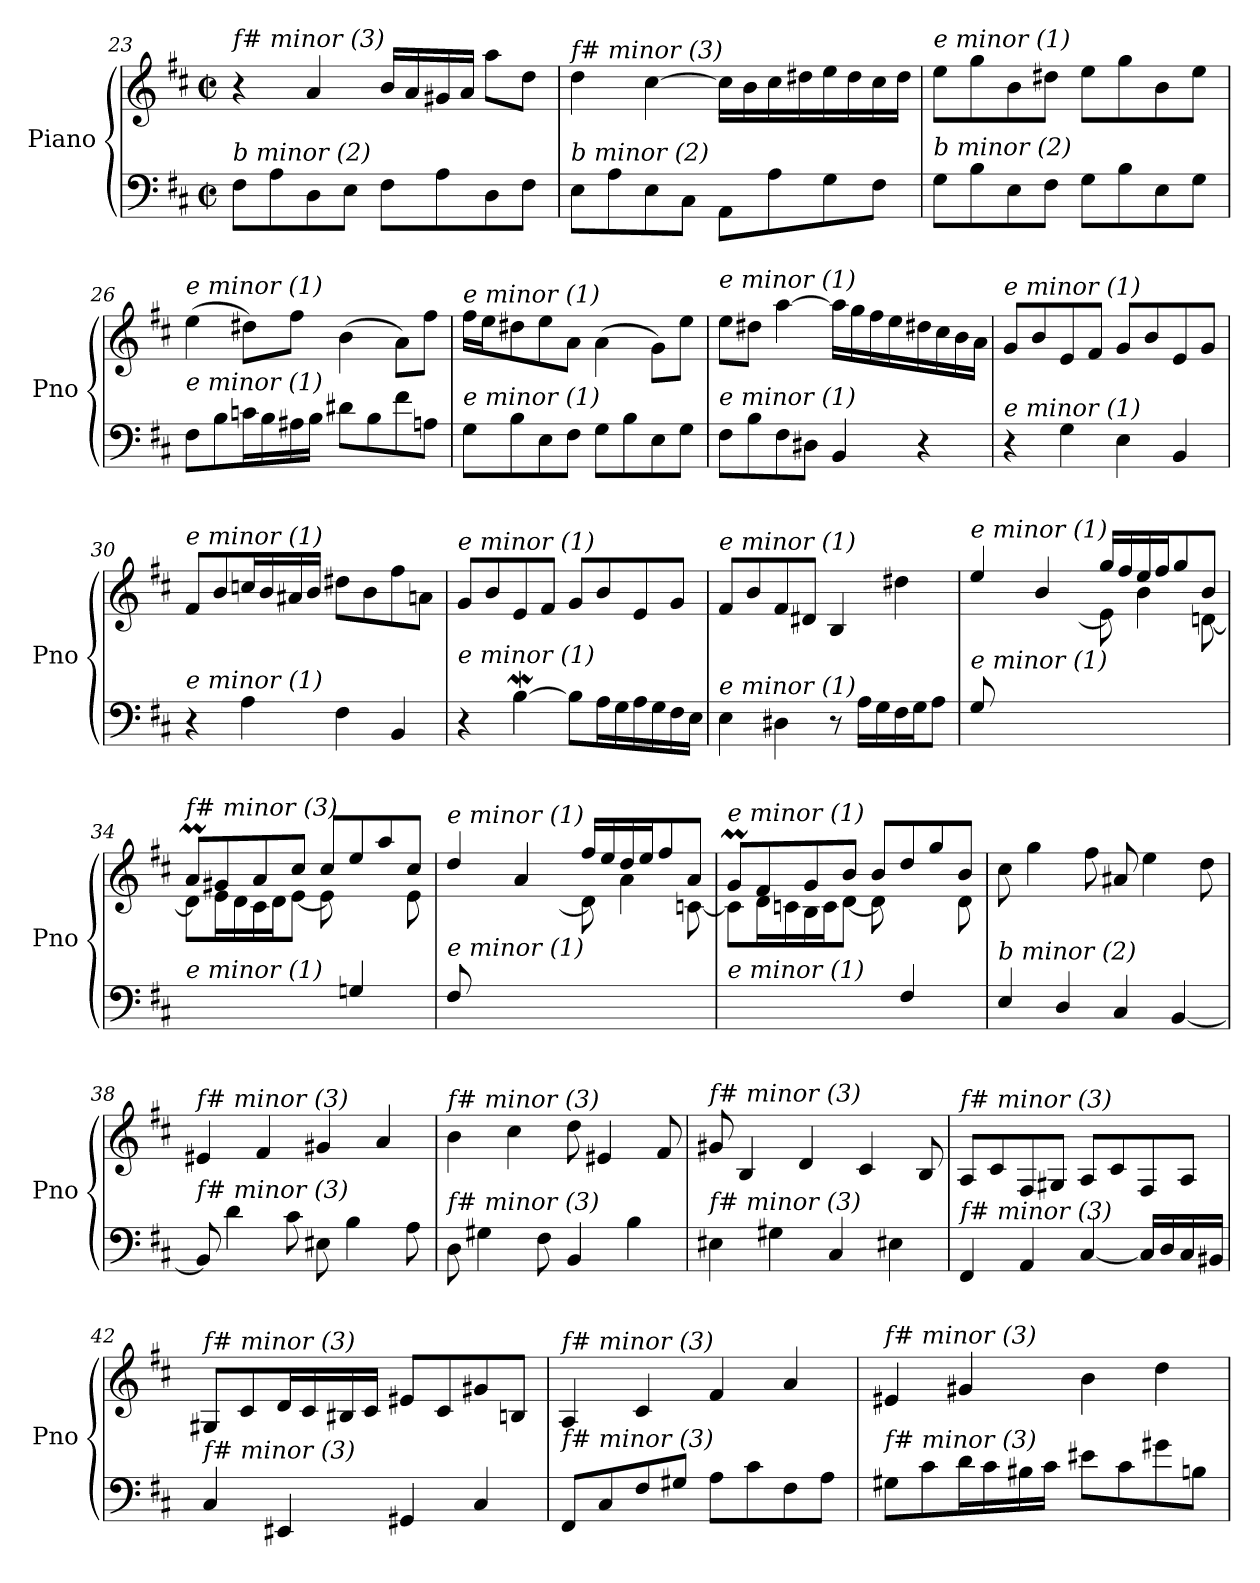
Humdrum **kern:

**kern	**kern
*part1	*part1
*staff2	*staff1
*I"Piano	*
*I'Pno	*
*clefF4	*clefG2
*k[f#c#]	*k[f#c#]
*M2/2	*M2/2
*met(c|)	*met(c|)
=23	=23
!	!LO:TX:i:t=f# minor (3)
!LO:TX:i:t=b minor (2)	!
8F#\L	4r
8A\	.
8D\	4a/
8E\J	.
8F#\L	16b/LL
.	16a/
8A\	16g#X/
.	16a/JJ
8D\	8aa\L
8F#\J	8dd\J
!!LO:PB:g=z
=24	=24
!	!LO:TX:i:t=f# minor (3)
!LO:TX:i:t=b minor (2)	!
8E\L	4dd\
8A\	.
8E\	[4cc#\
8C#\J	.
8AA\L	16cc#\LL]
.	16b\
8A\	16cc#\
.	16dd#X\
8G\	16ee\
.	16dd#\
8F#\J	16cc#\
.	16dd#\JJ
=25	=25
!	!LO:TX:i:t=e minor (1)
!LO:TX:i:t=b minor (2)	!
8G\L	8ee\L
8B\	8gg\
8E\	8b\
8F#\J	8dd#X\J
8G\L	8ee\L
8B\	8gg\
8E\	8b\
8G\J	8ee\J
=26	=26
!	!LO:TX:i:t=e minor (1)
!LO:TX:i:t=e minor (1)	!
8F#\L	(4ee\
8B\	.
16cn\L	8dd#X\L)
16B\	.
16A#X\	8ff#\J
16B\JJ	.
8d#X\L	(4b\
8B\	.
8f#\	8a\L)
8An\J	8ff#\J
=27	=27
!	!LO:TX:i:t=e minor (1)
!LO:TX:i:t=e minor (1)	!
8G\L	16ff#\LL
.	16ee\J
8B\	8dd#X\
8E\	8ee\
8F#\J	8a\J
8G\L	(4a\
8B\	.
8E\	8g\L)
8G\J	8ee\J
!!LO:LB:g=z
=28	=28
!	!LO:TX:i:t=e minor (1)
!LO:TX:i:t=e minor (1)	!
8F#\L	8ee\L
8B\	8dd#X\J
8F#\	[4aa\
8D#X\J	.
4BB/	16aa\LL]
.	16gg\
.	16ff#\
.	16ee\
4r	16dd#X\
.	16cc#\
.	16b\
.	16a\JJ
=29	=29
!	!LO:TX:i:t=e minor (1)
!LO:TX:i:t=e minor (1)	!
4r	8g/L
.	8b/
4G\	8e/
.	8f#/J
4E\	8g/L
.	8b/
4BB/	8e/
.	8g/J
=30	=30
!	!LO:TX:i:t=e minor (1)
!LO:TX:i:t=e minor (1)	!
4r	8f#/L
.	8b/
4A\	16ccn/L
.	16b/
.	16a#X/
.	16b/JJ
4F#\	8dd#X\L
.	8b\
4BB/	8ff#\
.	8an\J
=31	=31
!	!LO:TX:i:t=e minor (1)
!LO:TX:i:t=e minor (1)	!
4r	8g/L
.	8b/
[4BW\	8e/
.	8f#/J
8B\L]	8g/L
16A\L	8b/
16G\	.
16A\	8e/
16G\	.
16F#\	8g/J
16E\JJ	.
!!LO:LB:g=z
=32	=32
!	!LO:TX:i:t=e minor (1)
!LO:TX:i:t=e minor (1)	!
4E\	8f#/L
.	8b/
4D#X\	8f#/
.	8d#X/J
8r	4B/
16A\LL	.
16G\	.
16F#\	4dd#X\
16G\J	.
8A\J	.
=33	=33
*	*^
!	!LO:TX:i:t=e minor (1)	!
!LO:TX:i:t=e minor (1)	!	!
8G/L	4ee/	8ryy
2..ryy	.	16e\L
.	.	16f#\
.	4b/	16g\
.	.	16f#\J
.	.	[8e\J
.	16gg/LL	8e\]
.	16ff#/	.
.	16ee/	4b\
.	16ff#/J	.
.	8gg/	.
.	8b/J	[8dn\
=34	=34	=34
!	!LO:TX:i:t=f# minor (3)	!
!LO:TX:i:t=e minor (1)	!	!
2ryy	8aM/L	8d\L]
.	8g#X/	16e\L
.	.	16d\
.	8a/	16c#\
.	.	16d\J
.	8cc#/J	[8e\J
8ryy	8cc#/L	8e\]
4Gn/	8ee/	4ryy
.	8aa/	.
8ryy	8cc#/J	8e\
=35	=35	=35
!	!LO:TX:i:t=e minor (1)	!
!LO:TX:i:t=e minor (1)	!	!
8F#/L	4dd/	8ryy
2..ryy	.	16d\L
.	.	16e\
.	4a/	16f#\
.	.	16e\J
.	.	[8d\J
.	16ff#/LL	8d\]
.	16ee/	.
.	16dd/	4a\
.	16ee/J	.
.	8ff#/	.
.	8a/J	[8cn\
!!LO:LB:g=z	!!
=36	=36	=36
!	!LO:TX:i:t=e minor (1)	!
!LO:TX:i:t=e minor (1)	!	!
2ryy	8gM/L	8c\L]
.	8f#/	16d\L
.	.	16cn\
.	8g/	16B\
.	.	16c\J
.	8b/J	[8d\J
8ryy	8b/L	8d\]
4F#/	8dd/	4ryy
.	8gg/	.
8ryy	8b/J	8d\
=37	=37	=37
!	!LO:TX:i:t=b minor (2)	!
!LO:TX:i:t=b minor (2)	!	!
*	*v	*v
4E/	8cc#\
.	4gg\
4D/	.
.	8ff#\
4C#/	8a#X/
.	4ee\
[4BB/	.
.	8dd\
=38	=38
!	!LO:TX:i:t=f# minor (3)
!LO:TX:i:t=f# minor (3)	!
8BB/]	4e#X/
4d\	.
.	4f#/
8c#\	.
8E#X\	4g#X/
4B\	.
.	4a/
8A\	.
=39	=39
!	!LO:TX:i:t=f# minor (3)
!LO:TX:i:t=f# minor (3)	!
8D\	4b\
4G#X\	.
.	4cc#\
8F#\	.
4BB/	8dd\
.	4e#X/
4B\	.
.	8f#/
=40	=40
!	!LO:TX:i:t=f# minor (3)
!LO:TX:i:t=f# minor (3)	!
4E#X\	8g#X/
.	4B/
4G#X\	.
.	4d/
4C#/	.
.	4c#/
4E#X\	.
.	8B/
!!LO:LB:g=z
=41	=41
!	!LO:TX:i:t=f# minor (3)
!LO:TX:i:t=f# minor (3)	!
4FF#/	8A/L
.	8c#/
4AA/	8F#/
.	8G#X/J
[4C#/	8A/L
.	8c#/
16C#/LL]	8F#/
16D/	.
16C#/	8A/J
16BB#Xi/JJ	.
=42	=42
!	!LO:TX:i:t=f# minor (3)
!LO:TX:i:t=f# minor (3)	!
4C#/	8G#X/L
.	8c#/
4EE#X/	16d/L
.	16c#/
.	16B#Xi/
.	16c#/JJ
4GG#X/	8e#X/L
.	8c#/
4C#/	8g#X/
.	8Bn/J
=43	=43
!	!LO:TX:i:t=f# minor (3)
!LO:TX:i:t=f# minor (3)	!
8FF#/L	4A/
8C#/	.
8F#/	4c#/
8G#X/J	.
8A\L	4f#/
8c#\	.
8F#\	4a/
8A\J	.
=44	=44
!	!LO:TX:i:t=f# minor (3)
!LO:TX:i:t=f# minor (3)	!
8G#X\L	4e#X/
8c#\	.
16d\L	4g#X/
16c#\	.
16B#Xi\	.
16c#\JJ	.
8e#X\L	4b\
8c#\	.
8g#X\	4dd\
8Bn\J	.
=	=
*-	*-
